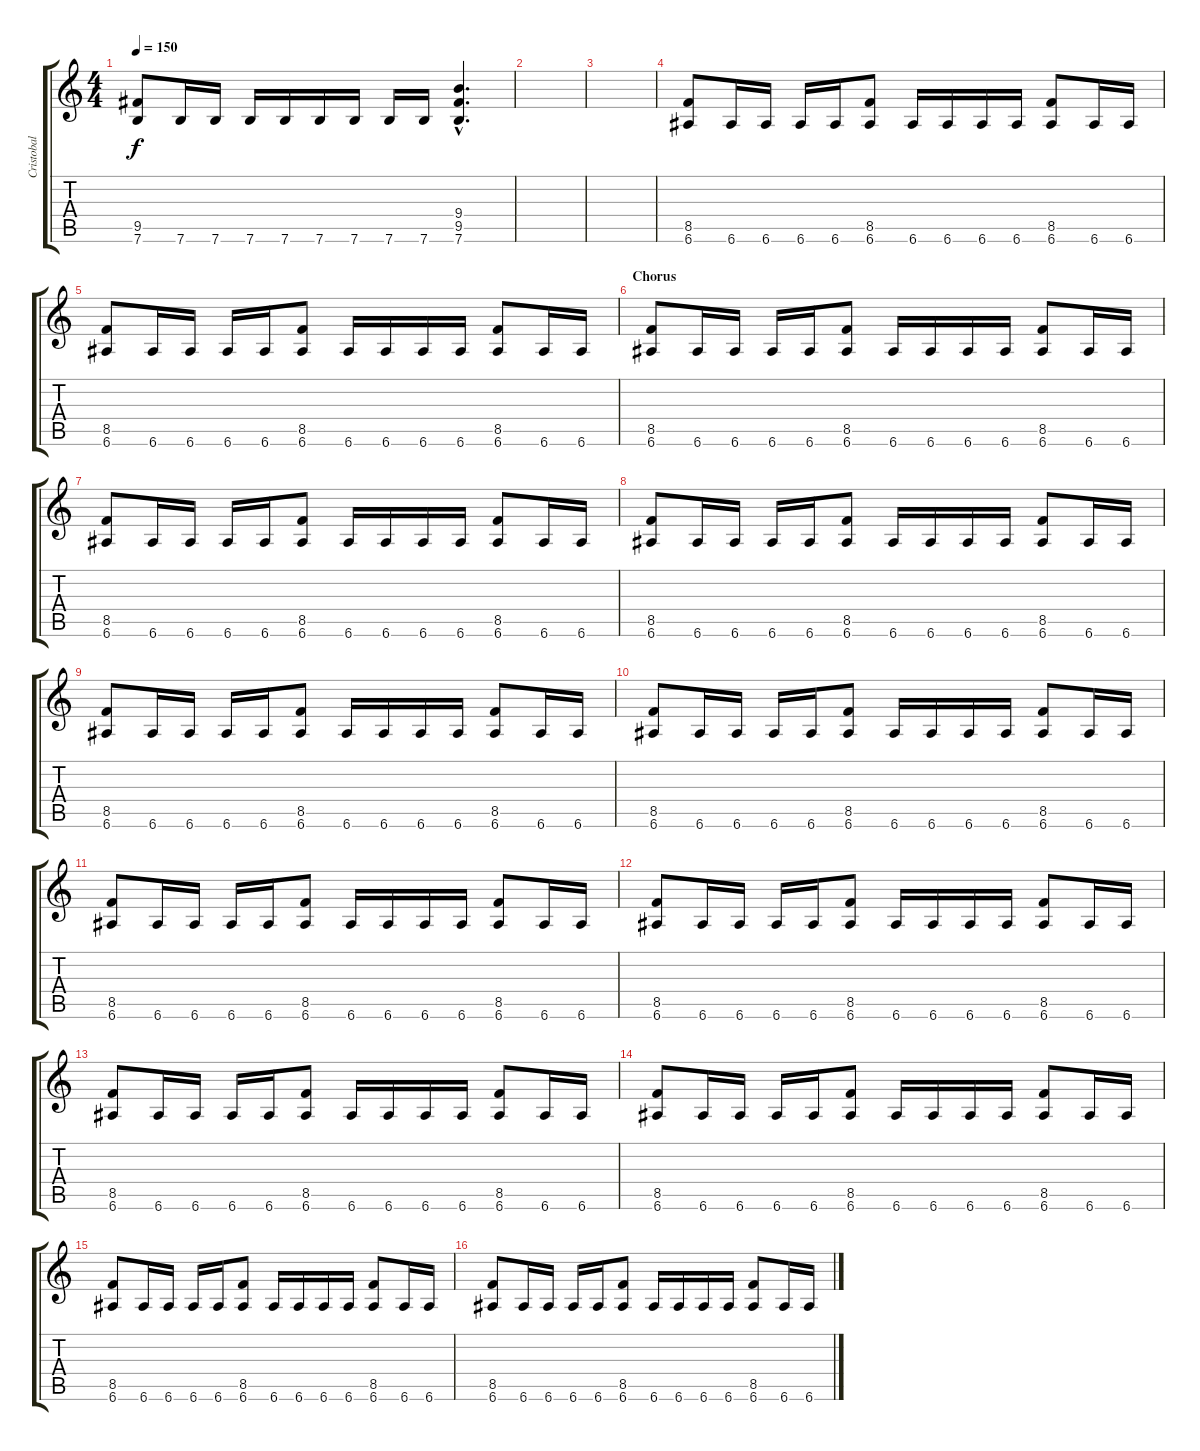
\track ("Cristobal" "Cristobal") {instrument distortionguitar}
\staff {score tabs}
\tuning (E4 B3 G3 D3 A2 E2) {hide}
\ts (4 4)
\tempo 150
\clef g2
\ks c
(9.5 7.6).8{dy f} 7.6.16 7.6.16 7.6.16 7.6.16 7.6.16 7.6.16 7.6.16 7.6.16 (9.4{hac} 9.5{hac} 7.6{hac}).4{d} |
|
|
(8.5 6.6).8 6.6.16 6.6.16 6.6.16 6.6.16 (8.5 6.6).8 6.6.16 6.6.16 6.6.16 6.6.16 (8.5 6.6).8 6.6.16 6.6.16 |
(8.5 6.6).8 6.6.16 6.6.16 6.6.16 6.6.16 (8.5 6.6).8 6.6.16 6.6.16 6.6.16 6.6.16 (8.5 6.6).8 6.6.16 6.6.16 |
\section ("" "Chorus")
(8.5 6.6).8 6.6.16 6.6.16 6.6.16 6.6.16 (8.5 6.6).8 6.6.16 6.6.16 6.6.16 6.6.16 (8.5 6.6).8 6.6.16 6.6.16 |
(8.5 6.6).8 6.6.16 6.6.16 6.6.16 6.6.16 (8.5 6.6).8 6.6.16 6.6.16 6.6.16 6.6.16 (8.5 6.6).8 6.6.16 6.6.16 |
(8.5 6.6).8 6.6.16 6.6.16 6.6.16 6.6.16 (8.5 6.6).8 6.6.16 6.6.16 6.6.16 6.6.16 (8.5 6.6).8 6.6.16 6.6.16 |
(8.5 6.6).8 6.6.16 6.6.16 6.6.16 6.6.16 (8.5 6.6).8 6.6.16 6.6.16 6.6.16 6.6.16 (8.5 6.6).8 6.6.16 6.6.16 |
(8.5 6.6).8 6.6.16 6.6.16 6.6.16 6.6.16 (8.5 6.6).8 6.6.16 6.6.16 6.6.16 6.6.16 (8.5 6.6).8 6.6.16 6.6.16 |
(8.5 6.6).8 6.6.16 6.6.16 6.6.16 6.6.16 (8.5 6.6).8 6.6.16 6.6.16 6.6.16 6.6.16 (8.5 6.6).8 6.6.16 6.6.16 |
(8.5 6.6).8 6.6.16 6.6.16 6.6.16 6.6.16 (8.5 6.6).8 6.6.16 6.6.16 6.6.16 6.6.16 (8.5 6.6).8 6.6.16 6.6.16 |
(8.5 6.6).8 6.6.16 6.6.16 6.6.16 6.6.16 (8.5 6.6).8 6.6.16 6.6.16 6.6.16 6.6.16 (8.5 6.6).8 6.6.16 6.6.16 |
(8.5 6.6).8 6.6.16 6.6.16 6.6.16 6.6.16 (8.5 6.6).8 6.6.16 6.6.16 6.6.16 6.6.16 (8.5 6.6).8 6.6.16 6.6.16 |
(8.5 6.6).8 6.6.16 6.6.16 6.6.16 6.6.16 (8.5 6.6).8 6.6.16 6.6.16 6.6.16 6.6.16 (8.5 6.6).8 6.6.16 6.6.16 |
(8.5 6.6).8 6.6.16 6.6.16 6.6.16 6.6.16 (8.5 6.6).8 6.6.16 6.6.16 6.6.16 6.6.16 (8.5 6.6).8 6.6.16 6.6.16
